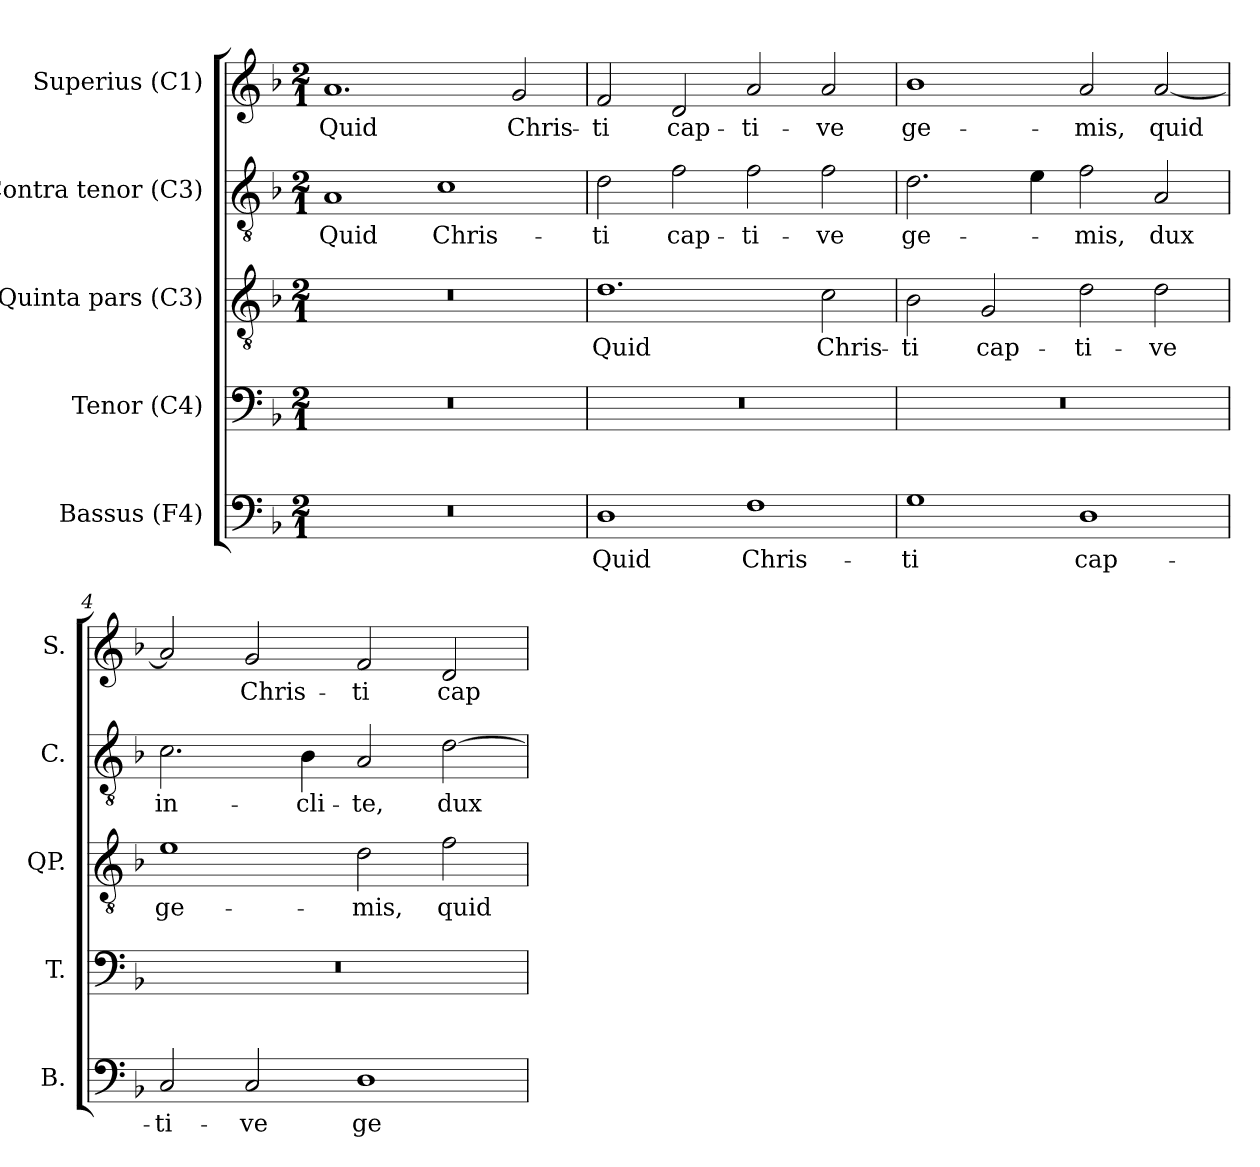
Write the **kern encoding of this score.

**kern	**text	**kern	**kern	**text	**kern	**text	**kern	**text
*part5	*part5	*part4	*part3	*part3	*part2	*part2	*part1	*part1
*staff5	*staff5	*staff4	*staff3	*staff3	*staff2	*staff2	*staff1	*staff1
*I"Bassus (F4)	*	*I"Tenor (C4)	*I"Quinta pars (C3)	*	*I"Contra tenor (C3)	*	*I"Superius (C1)	*
*I'B.	*	*I'T.	*I'QP.	*	*I'C.	*	*I'S.	*
!!LO:PB:g=z
*clefF4	*	*clefF4	*clefGv2	*	*clefGv2	*	*clefG2	*
*	*	*ITrd7c12	*ITrd7c12	*	*ITrd7c12	*	*	*
*k[b-]	*	*k[b-]	*k[b-]	*	*k[b-]	*	*k[b-]	*
*F:	*	*F:	*F:	*	*F:	*	*F:	*
*M2/1	*	*M2/1	*M2/1	*	*M2/1	*	*M2/1	*
=1	=1	=1	=1	=1	=1	=1	=1	=1
!LO:N:vis=1	!	!LO:N:vis=1	!LO:N:vis=1	!	!	!	!	!
!	!	!	!	!	!	!LO:LY:b:color=#000000	!	!
!	!	!	!	!	!	!	!	!LO:LY:b:color=#000000
0r	.	0r	0r	.	1AAi	Quid	1.ai	Quid
!	!	!	!	!	!	!LO:LY:b:color=#000000	!	!
.	.	.	.	.	1Ci	Chris-	.	.
!	!	!	!	!	!	!	!	!LO:LY:b:color=#000000
.	.	.	.	.	.	.	2gi/	Chris-
=2	=2	=2	=2	=2	=2	=2	=2	=2
!	!LO:LY:b:color=#000000	!LO:N:vis=1	!	!	!	!	!	!
!	!	!	!	!LO:LY:b:color=#000000	!	!	!	!
!	!	!	!	!	!	!LO:LY:b:color=#000000	!	!
!	!	!	!	!	!	!	!	!LO:LY:b:color=#000000
1Di	Quid	0r	1.Di	Quid	2Di\	-ti	2fi/	-ti
!	!	!	!	!	!	!LO:LY:b:color=#000000	!	!
!	!	!	!	!	!	!	!	!LO:LY:b:color=#000000
.	.	.	.	.	2Fi\	cap-	2di/	cap-
!	!LO:LY:b:color=#000000	!	!	!	!	!	!	!
!	!	!	!	!	!	!LO:LY:b:color=#000000	!	!
!	!	!	!	!	!	!	!	!LO:LY:b:color=#000000
1Fi	Chris-	.	.	.	2Fi\	-ti-	2ai/	-ti-
!	!	!	!	!LO:LY:b:color=#000000	!	!	!	!
!	!	!	!	!	!	!LO:LY:b:color=#000000	!	!
!	!	!	!	!	!	!	!	!LO:LY:b:color=#000000
.	.	.	2Ci\	Chris-	2Fi\	-ve	2ai/	-ve
=3	=3	=3	=3	=3	=3	=3	=3	=3
!	!LO:LY:b:color=#000000	!LO:N:vis=1	!	!	!	!	!	!
!	!	!	!	!LO:LY:b:color=#000000	!	!	!	!
!	!	!	!	!	!	!LO:LY:b:color=#000000	!	!
!	!	!	!	!	!	!	!	!LO:LY:b:color=#000000
1Gi	-ti	0r	2BB-i\	-ti	2.Di\	ge-	1b-i	ge-
!	!	!	!	!LO:LY:b:color=#000000	!	!	!	!
.	.	.	2GGi/	cap-	.	.	.	.
.	.	.	.	.	4Ei\	.	.	.
!	!LO:LY:b:color=#000000	!	!	!	!	!	!	!
!	!	!	!	!LO:LY:b:color=#000000	!	!	!	!
!	!	!	!	!	!	!LO:LY:b:color=#000000	!	!
!	!	!	!	!	!	!	!	!LO:LY:b:color=#000000
1Di	cap-	.	2Di\	-ti-	2Fi\	-mis,	2ai/	-mis,
!	!	!	!	!LO:LY:b:color=#000000	!	!	!	!
!	!	!	!	!	!	!LO:LY:b:color=#000000	!	!
!	!	!	!	!	!	!	!	!LO:LY:b:color=#000000
.	.	.	2Di\	-ve	2AAi/	dux	[2ai/	quid
=4	=4	=4	=4	=4	=4	=4	=4	=4
!	!LO:LY:b:color=#000000	!LO:N:vis=1	!	!	!	!	!	!
!	!	!	!	!LO:LY:b:color=#000000	!	!	!	!
!	!	!	!	!	!	!LO:LY:b:color=#000000	!	!
2Ci/	-ti-	0r	1Ei	ge-	2.Ci\	in-	2ai/]	.
!	!LO:LY:b:color=#000000	!	!	!	!	!	!	!
!	!	!	!	!	!	!	!	!LO:LY:b:color=#000000
2Ci/	-ve	.	.	.	.	.	2gi/	Chris-
!	!	!	!	!	!	!LO:LY:b:color=#000000	!	!
.	.	.	.	.	4BB-i\	-cli-	.	.
!	!LO:LY:b:color=#000000	!	!	!	!	!	!	!
!	!	!	!	!LO:LY:b:color=#000000	!	!	!	!
!	!	!	!	!	!	!LO:LY:b:color=#000000	!	!
!	!	!	!	!	!	!	!	!LO:LY:b:color=#000000
1Di	ge-	.	2Di\	-mis,	2AAi/	-te,	2fi/	-ti
!	!	!	!	!LO:LY:b:color=#000000	!	!	!	!
!	!	!	!	!	!	!LO:LY:b:color=#000000	!	!
!	!	!	!	!	!	!	!	!LO:LY:b:color=#000000
.	.	.	2Fi\	quid	[2Di\	dux	2di/	cap-
=	=	=	=	=	=	=	=	=
*-	*-	*-	*-	*-	*-	*-	*-	*-
